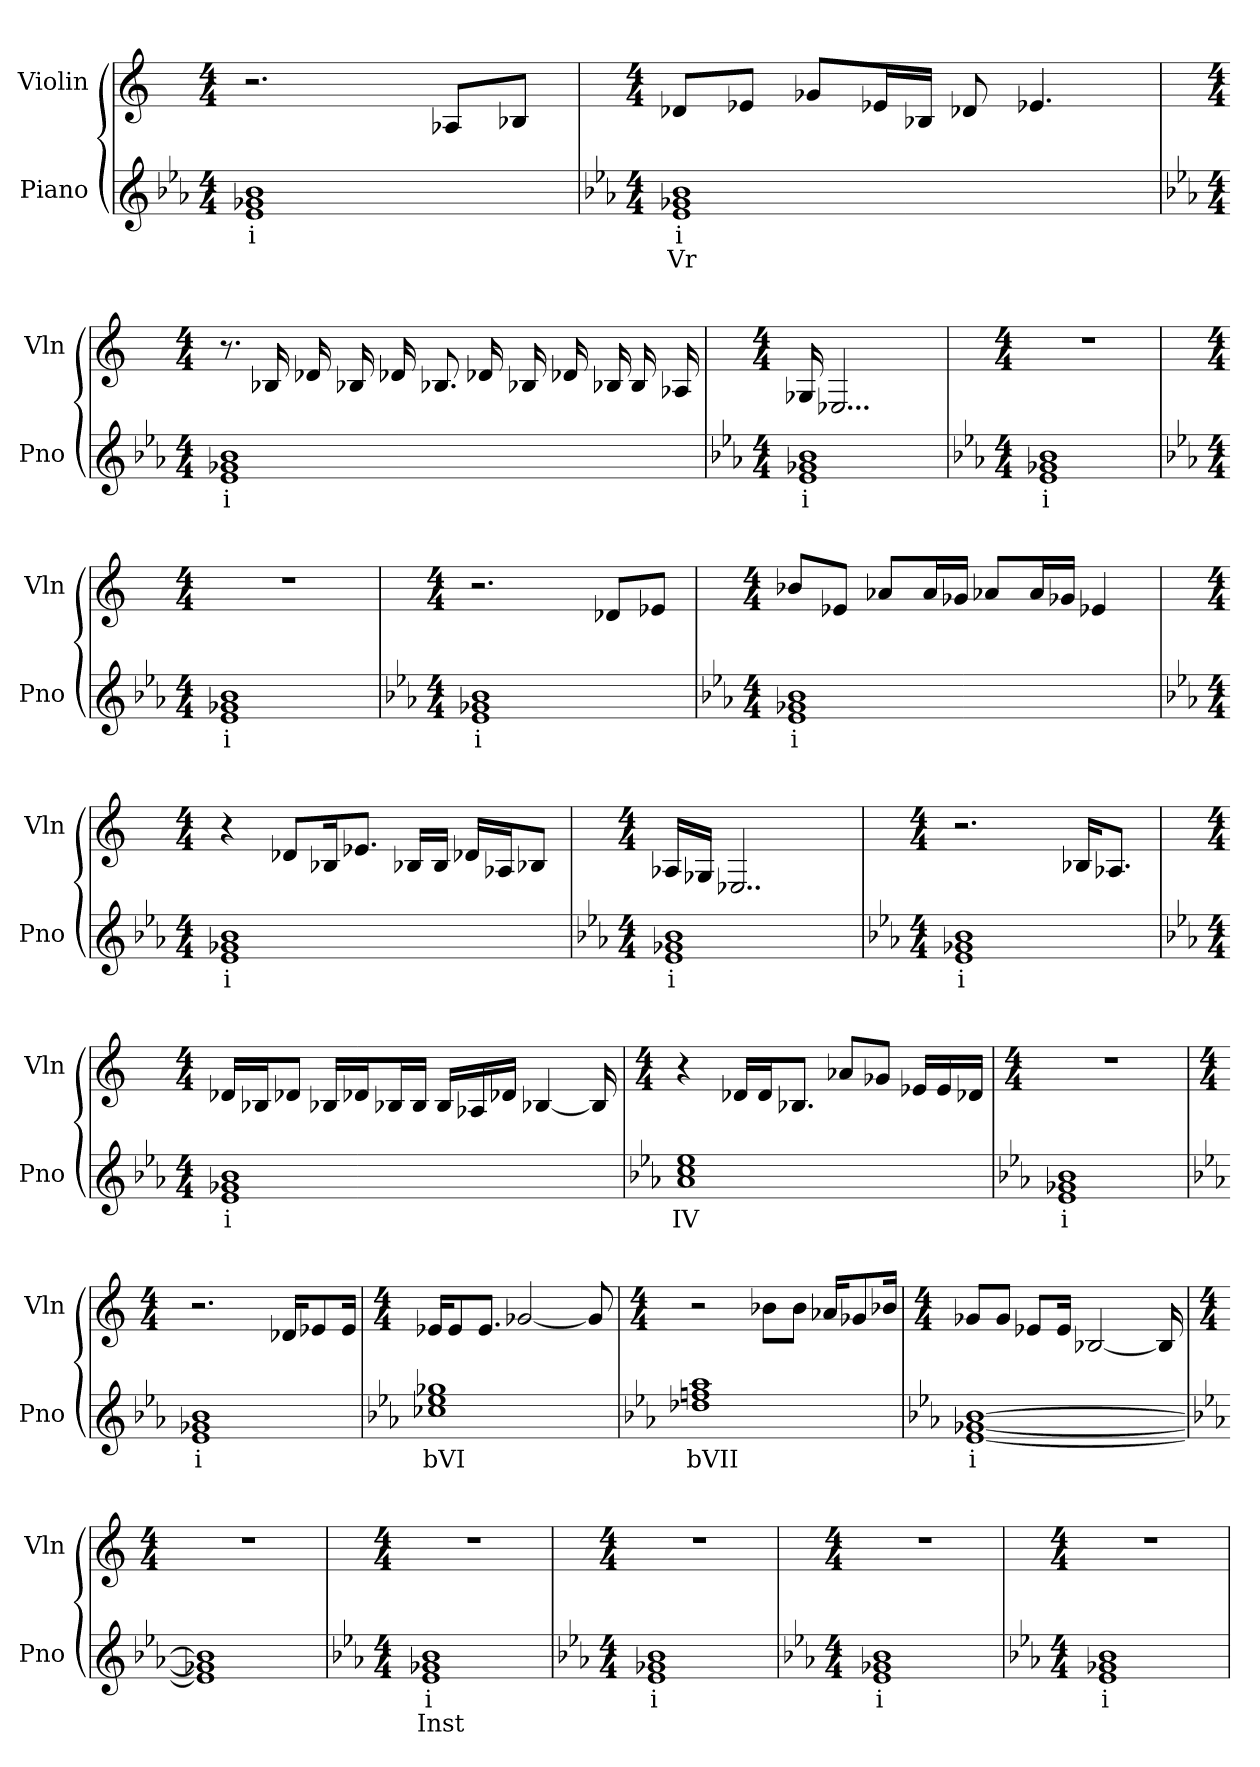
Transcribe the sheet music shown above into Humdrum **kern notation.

**kern	**text	**text	**kern
*part2	*part2	*part2	*part1
*staff2	*staff2	*staff2	*staff1
*I"Piano	*	*	*I"Violin
*I'Pno	*	*	*I'Vln
*k[b-e-a-]	*	*	*
*E-:	*	*	*
*M4/4	*	*	*M4/4
=	=	=	=
1e- 1g-X 1b-	i	.	2.r
.	.	.	8A-XL
.	.	.	8B-XJ
=	=	=	=
*k[b-e-a-]	*	*	*
*E-:	*	*	*
*M4/4	*	*	*M4/4
1e- 1g-X 1b-	i	Vr	8d-XL
.	.	.	8e-XJ
.	.	.	8g-XL
.	.	.	16e-XL
.	.	.	16B-XJJ
.	.	.	8d-X
.	.	.	4.e-X
=	=	=	=
*k[b-e-a-]	*	*	*
*E-:	*	*	*
*M4/4	*	*	*M4/4
1e- 1g-X 1b-	i	.	8.r
.	.	.	16B-X
.	.	.	16d-XLL
.	.	.	16B-XJ
.	.	.	16d-XL
.	.	.	8.B-XJ
.	.	.	16d-XLL
.	.	.	16B-XJJ
.	.	.	16d-XLL
.	.	.	16B-XJ
.	.	.	16B-L
.	.	.	16A-XJJ
=	=	=	=
*k[b-e-a-]	*	*	*
*E-:	*	*	*
*M4/4	*	*	*M4/4
1e- 1g-X 1b-	i	.	16G-X
.	.	.	2...E-X
=	=	=	=
*k[b-e-a-]	*	*	*
*E-:	*	*	*
*M4/4	*	*	*M4/4
1e- 1g-X 1b-	i	.	1r
=	=	=	=
*k[b-e-a-]	*	*	*
*E-:	*	*	*
*M4/4	*	*	*M4/4
1e- 1g-X 1b-	i	.	1r
=	=	=	=
*k[b-e-a-]	*	*	*
*E-:	*	*	*
*M4/4	*	*	*M4/4
1e- 1g-X 1b-	i	.	2.r
.	.	.	8d-XL
.	.	.	8e-XJ
=	=	=	=
*k[b-e-a-]	*	*	*
*E-:	*	*	*
*M4/4	*	*	*M4/4
1e- 1g-X 1b-	i	.	8b-XL
.	.	.	8e-XJ
.	.	.	8a-XL
.	.	.	16a-L
.	.	.	16g-XJJ
.	.	.	8a-XL
.	.	.	16a-L
.	.	.	16g-XJJ
.	.	.	4e-X
=	=	=	=
*k[b-e-a-]	*	*	*
*E-:	*	*	*
*M4/4	*	*	*M4/4
1e- 1g-X 1b-	i	.	4r
.	.	.	8d-XL
.	.	.	16B-XK
.	.	.	8.e-XJ
.	.	.	16B-XLL
.	.	.	16B-JJ
.	.	.	16d-XLL
.	.	.	16A-XJ
.	.	.	8B-XJ
=	=	=	=
*k[b-e-a-]	*	*	*
*E-:	*	*	*
*M4/4	*	*	*M4/4
1e- 1g-X 1b-	i	.	16A-XLL
.	.	.	16G-XJJ
.	.	.	2..E-X
=	=	=	=
*k[b-e-a-]	*	*	*
*E-:	*	*	*
*M4/4	*	*	*M4/4
1e- 1g-X 1b-	i	.	2.r
.	.	.	16B-XKL
.	.	.	8.A-XJ
=	=	=	=
*k[b-e-a-]	*	*	*
*E-:	*	*	*
*M4/4	*	*	*M4/4
1e- 1g-X 1b-	i	.	16d-XLL
.	.	.	16B-XJ
.	.	.	8d-XJ
.	.	.	16B-XLL
.	.	.	16d-XJ
.	.	.	16B-XL
.	.	.	16B-JJ
.	.	.	16B-LL
.	.	.	16A-X
.	.	.	16d-XJJ
.	.	.	[4B-X
.	.	.	16B-]
=	=	=	=
*k[b-e-a-]	*	*	*
*E-:	*	*	*
*	*	*	*M4/4
1a- 1cc 1ee-	IV	.	4r
.	.	.	16d-XLL
.	.	.	16d-J
.	.	.	8.B-XJ
.	.	.	8a-XL
.	.	.	8g-XJ
.	.	.	16e-XLL
.	.	.	16e-
.	.	.	16d-XJJ
=	=	=	=
*k[b-e-a-]	*	*	*
*E-:	*	*	*
*	*	*	*M4/4
1e- 1g-X 1b-	i	.	1r
=	=	=	=
*k[b-e-a-]	*	*	*
*E-:	*	*	*
*	*	*	*M4/4
1e- 1g-X 1b-	i	.	2.r
.	.	.	16d-XKL
.	.	.	8e-X
.	.	.	16e-Jk
=	=	=	=
*k[b-e-a-]	*	*	*
*E-:	*	*	*
*	*	*	*M4/4
1cc-X 1ee- 1gg-X	bVI	.	16e-XKL
.	.	.	8e-
.	.	.	8.e-J
.	.	.	[2g-X
.	.	.	8g-]
=	=	=	=
*k[b-e-a-]	*	*	*
*E-:	*	*	*
*	*	*	*M4/4
1dd-X 1ffn 1aa-	bVII	.	2r
.	.	.	8b-XL
.	.	.	8b-J
.	.	.	16a-XKL
.	.	.	8g-X
.	.	.	16b-XJk
=	=	=	=
*k[b-e-a-]	*	*	*
*E-:	*	*	*
*	*	*	*M4/4
[1e- [1g-X [1b-	i	.	8g-XL
.	.	.	8g-J
.	.	.	8e-XL
.	.	.	16e-Jk
.	.	.	[2B-X
.	.	.	16B-]
=	=	=	=
*k[b-e-a-]	*	*	*
*E-:	*	*	*
*	*	*	*M4/4
1e-] 1g-X] 1b-]	.	.	1r
=	=	=	=
*k[b-e-a-]	*	*	*
*E-:	*	*	*
*M4/4	*	*	*M4/4
1e- 1g-X 1b-	i	Inst	1r
=	=	=	=
*k[b-e-a-]	*	*	*
*E-:	*	*	*
*M4/4	*	*	*M4/4
1e- 1g-X 1b-	i	.	1r
=	=	=	=
*k[b-e-a-]	*	*	*
*E-:	*	*	*
*M4/4	*	*	*M4/4
1e- 1g-X 1b-	i	.	1r
=	=	=	=
*k[b-e-a-]	*	*	*
*E-:	*	*	*
*M4/4	*	*	*M4/4
1e- 1g-X 1b-	i	.	1r
=	=	=	=
*-	*-	*-	*-
